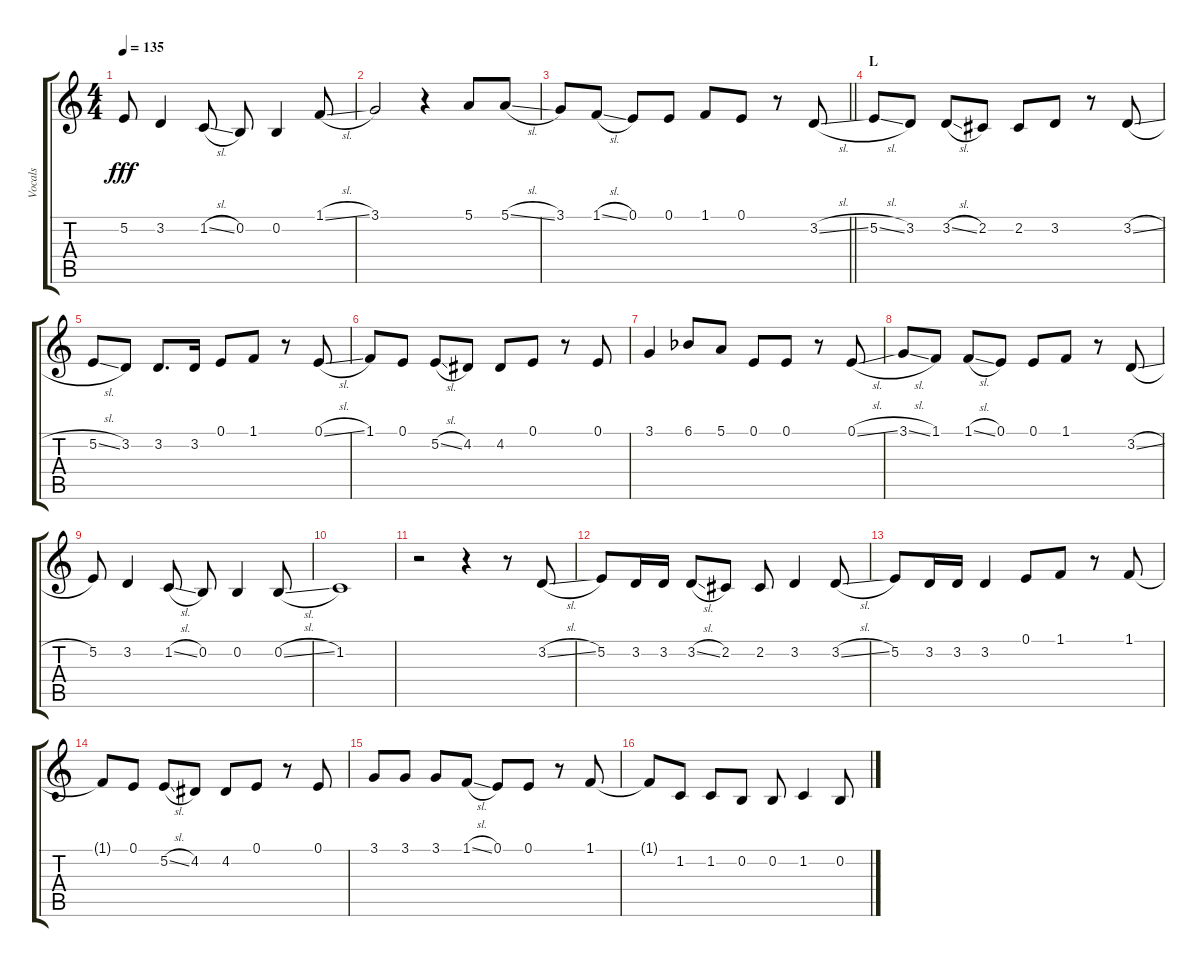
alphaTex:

\track ("Vocals" "Vocals") {instrument voiceoohs}
\staff {score tabs}
\tuning (E4 B3 G3 D3 A2 E2) {hide}
\ts (4 4)
\tempo 135
\clef g2
\ks c
5.2.8{dy fff} 3.2.4 1.2{sl}.8 0.2.8 0.2.4 1.1{sl}.8 |
3.1.2 r.4 5.1.8 5.1{sl}.8 |
\barLineRight lightlight
3.1.8 1.1{sl}.8 0.1.8 0.1.8 1.1.8 0.1.8 r.8 3.2{sl}.8 |
\section ("" "L")
5.2{sl}.8 3.2.8 3.2{sl}.8 2.2.8 2.2.8 3.2.8 r.8 3.2{sl}.8 |
5.2{sl}.8 3.2.8 3.2.8{d} 3.2.16 0.1.8 1.1.8 r.8 0.1{sl}.8 |
1.1.8 0.1.8 5.2{sl}.8 4.2.8 4.2.8 0.1.8 r.8 0.1.8 |
3.1.4 6.1{acc b}.8 5.1.8 0.1.8 0.1.8 r.8 0.1{sl}.8 |
3.1{sl}.8 1.1.8 1.1{sl}.8 0.1.8 0.1.8 1.1.8 r.8 3.2{sl}.8 |
5.2.8 3.2.4 1.2{sl}.8 0.2.8 0.2.4 0.2{sl}.8 |
1.2.1 |
r.2 r.4 r.8 3.2{sl}.8 |
5.2.8 3.2.16 3.2.16 3.2{sl}.8 2.2.8 2.2.8 3.2.4 3.2{sl}.8 |
5.2.8 3.2.16 3.2.16 3.2.4 0.1.8 1.1.8 r.8 1.1.8 |
1.1{t}.8 0.1.8 5.2{sl}.8 4.2.8 4.2.8 0.1.8 r.8 0.1.8 |
3.1.8 3.1.8 3.1.8 1.1{sl}.8 0.1.8 0.1.8 r.8 1.1.8 |
1.1{t}.8 1.2.8 1.2.8 0.2.8 0.2.8 1.2.4 0.2.8
